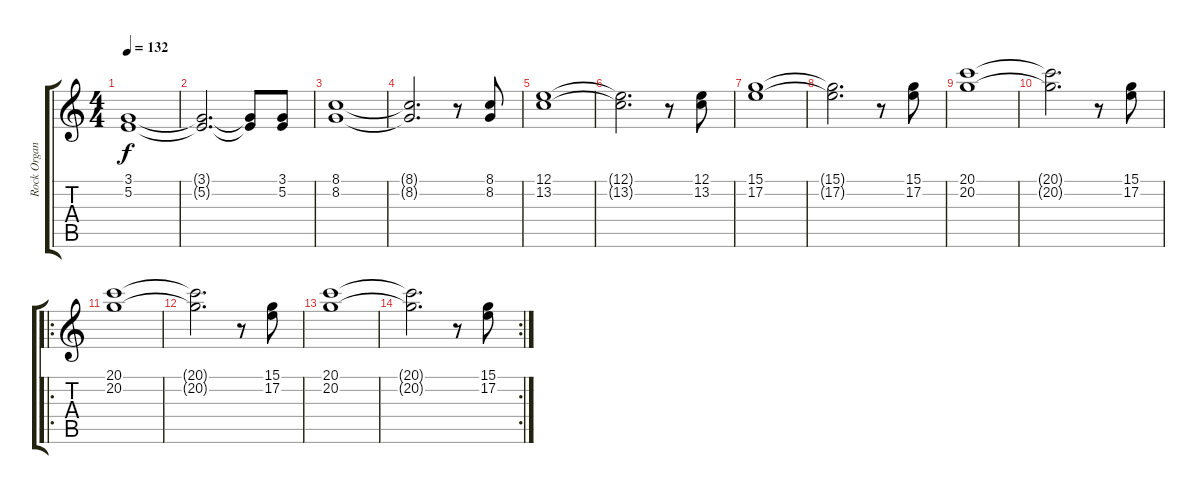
\track ("Rock Organ" "Rock Organ") {instrument rockorgan}
\staff {score tabs}
\tuning (E4 B3 G3 D3 A2 E2) {hide}
\ts (4 4)
\tempo 132
\clef g2
\ks c
(3.1 5.2).1{dy f} |
(3.1{t} 5.2{t}).2{d} (3.1{t} 5.2{t}).8 (3.1 5.2).8 |
(8.1 8.2).1 |
(8.1{t} 8.2{t}).2{d} r.8 (8.1 8.2).8 |
(12.1 13.2).1 |
(12.1{t} 13.2{t}).2{d} r.8 (12.1 13.2).8 |
(15.1 17.2).1 |
(15.1{t} 17.2{t}).2{d} r.8 (15.1 17.2).8 |
(20.1 20.2).1 |
(20.1{t} 20.2{t}).2{d} r.8 (15.1 17.2).8 |
\ro
(20.1 20.2).1 |
(20.1{t} 20.2{t}).2{d} r.8 (15.1 17.2).8 |
(20.1 20.2).1 |
\rc 2
(20.1{t} 20.2{t}).2{d} r.8 (15.1 17.2).8
